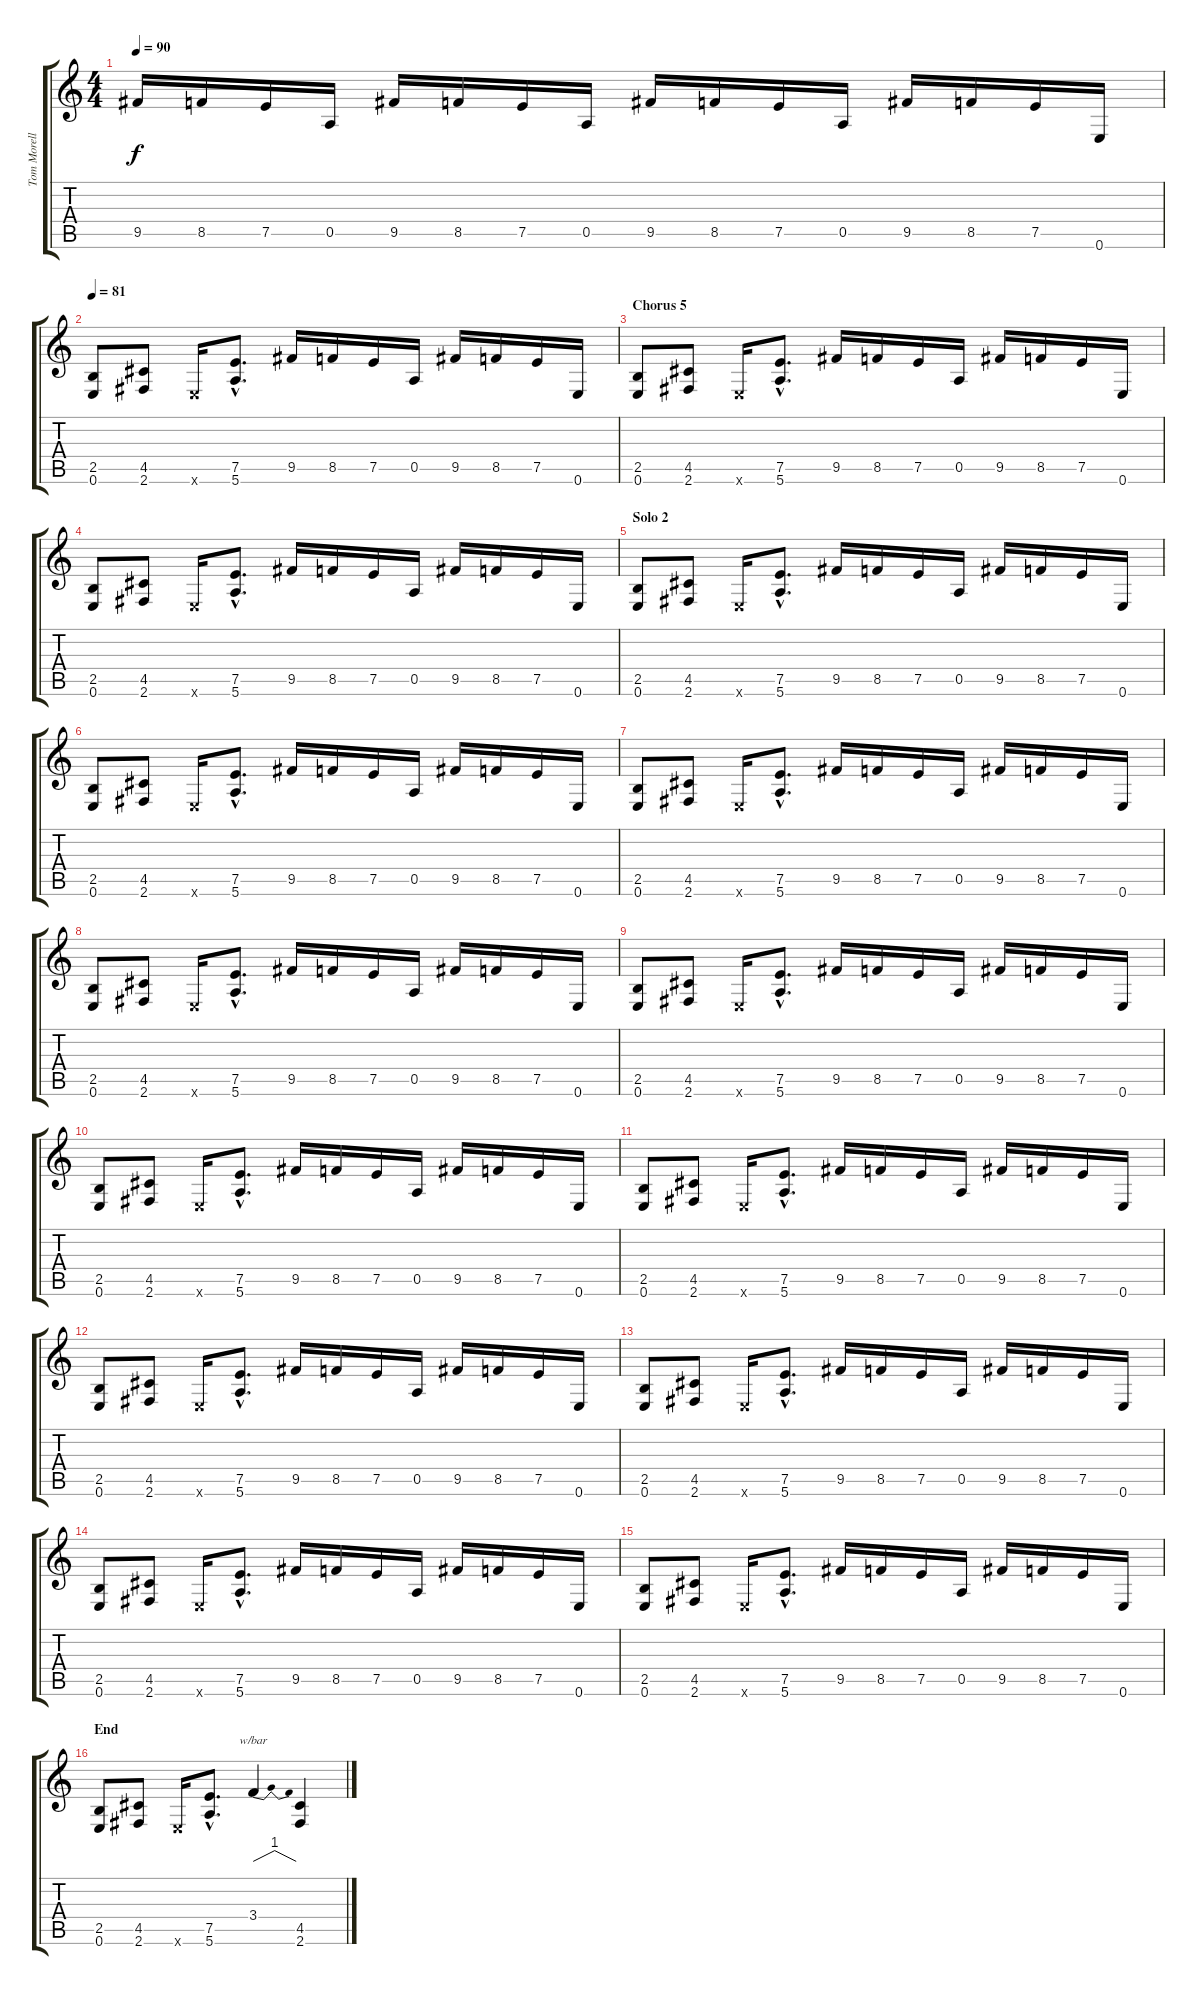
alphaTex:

\track ("Tom Morello" "Tom Morell") {instrument overdrivenguitar}
\staff {score tabs}
\tuning (E4 B3 G3 D3 A2 E2) {hide}
\ts (4 4)
\tempo 90
\clef g2
\ks c
9.5.16{dy f} 8.5.16 7.5.16 0.5.16 9.5.16 8.5.16 7.5.16 0.5.16 9.5.16 8.5.16 7.5.16 0.5.16 9.5.16 8.5.16 7.5.16 0.6.16 |
\tempo 81
(2.5 0.6).8 (4.5 2.6).8 0.6{x}.16 (7.5{hac} 5.6{hac}).8{d} 9.5.16 8.5.16 7.5.16 0.5.16 9.5.16 8.5.16 7.5.16 0.6.16 |
\section ("" "Chorus 5")
(2.5 0.6).8 (4.5 2.6).8 0.6{x}.16 (7.5{hac} 5.6{hac}).8{d} 9.5.16 8.5.16 7.5.16 0.5.16 9.5.16 8.5.16 7.5.16 0.6.16 |
(2.5 0.6).8 (4.5 2.6).8 0.6{x}.16 (7.5{hac} 5.6{hac}).8{d} 9.5.16 8.5.16 7.5.16 0.5.16 9.5.16 8.5.16 7.5.16 0.6.16 |
\section ("" "Solo 2")
(2.5 0.6).8 (4.5 2.6).8 0.6{x}.16 (7.5{hac} 5.6{hac}).8{d} 9.5.16 8.5.16 7.5.16 0.5.16 9.5.16 8.5.16 7.5.16 0.6.16 |
(2.5 0.6).8 (4.5 2.6).8 0.6{x}.16 (7.5{hac} 5.6{hac}).8{d} 9.5.16 8.5.16 7.5.16 0.5.16 9.5.16 8.5.16 7.5.16 0.6.16 |
(2.5 0.6).8 (4.5 2.6).8 0.6{x}.16 (7.5{hac} 5.6{hac}).8{d} 9.5.16 8.5.16 7.5.16 0.5.16 9.5.16 8.5.16 7.5.16 0.6.16 |
(2.5 0.6).8 (4.5 2.6).8 0.6{x}.16 (7.5{hac} 5.6{hac}).8{d} 9.5.16 8.5.16 7.5.16 0.5.16 9.5.16 8.5.16 7.5.16 0.6.16 |
(2.5 0.6).8 (4.5 2.6).8 0.6{x}.16 (7.5{hac} 5.6{hac}).8{d} 9.5.16 8.5.16 7.5.16 0.5.16 9.5.16 8.5.16 7.5.16 0.6.16 |
(2.5 0.6).8 (4.5 2.6).8 0.6{x}.16 (7.5{hac} 5.6{hac}).8{d} 9.5.16 8.5.16 7.5.16 0.5.16 9.5.16 8.5.16 7.5.16 0.6.16 |
(2.5 0.6).8 (4.5 2.6).8 0.6{x}.16 (7.5{hac} 5.6{hac}).8{d} 9.5.16 8.5.16 7.5.16 0.5.16 9.5.16 8.5.16 7.5.16 0.6.16 |
(2.5 0.6).8 (4.5 2.6).8 0.6{x}.16 (7.5{hac} 5.6{hac}).8{d} 9.5.16 8.5.16 7.5.16 0.5.16 9.5.16 8.5.16 7.5.16 0.6.16 |
(2.5 0.6).8 (4.5 2.6).8 0.6{x}.16 (7.5{hac} 5.6{hac}).8{d} 9.5.16 8.5.16 7.5.16 0.5.16 9.5.16 8.5.16 7.5.16 0.6.16 |
(2.5 0.6).8 (4.5 2.6).8 0.6{x}.16 (7.5{hac} 5.6{hac}).8{d} 9.5.16 8.5.16 7.5.16 0.5.16 9.5.16 8.5.16 7.5.16 0.6.16 |
(2.5 0.6).8 (4.5 2.6).8 0.6{x}.16 (7.5{hac} 5.6{hac}).8{d} 9.5.16 8.5.16 7.5.16 0.5.16 9.5.16 8.5.16 7.5.16 0.6.16 |
\section ("" "End")
(2.5 0.6).8 (4.5 2.6).8 0.6{x}.16 (7.5{hac} 5.6{hac}).8{d} 3.4.4{tbe (dip default 0 0 30 4 60 0)} (4.5 2.6).4
